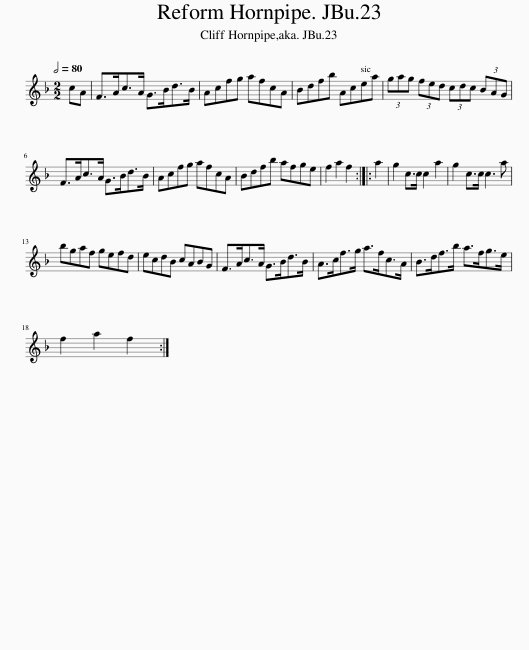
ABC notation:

X:1
L:1/8
Q:1/2=80
M:2/2
I:linebreak $
K:F
V:1 treble
V:1
 cA | F>Ac>A G>Bd>B | Acfg afcA | Bdfb Acea | (3gag (3fed (3cdc (3BAG |$ %5
 F>Ac>A G>Bd>B | Acfg afcA | Bdfb afge | f2 a2 f2 :: a2 | %10
 g2 c>c c2 a2 | g2 c>c c3 a |$ bgaf gefd | ecdB cABG | F>Ac>A G>Bd>B | %15
 A>cf>g a>fc>A | B>df>b a>fg>e |$ f2 a2 f2 :| %18
